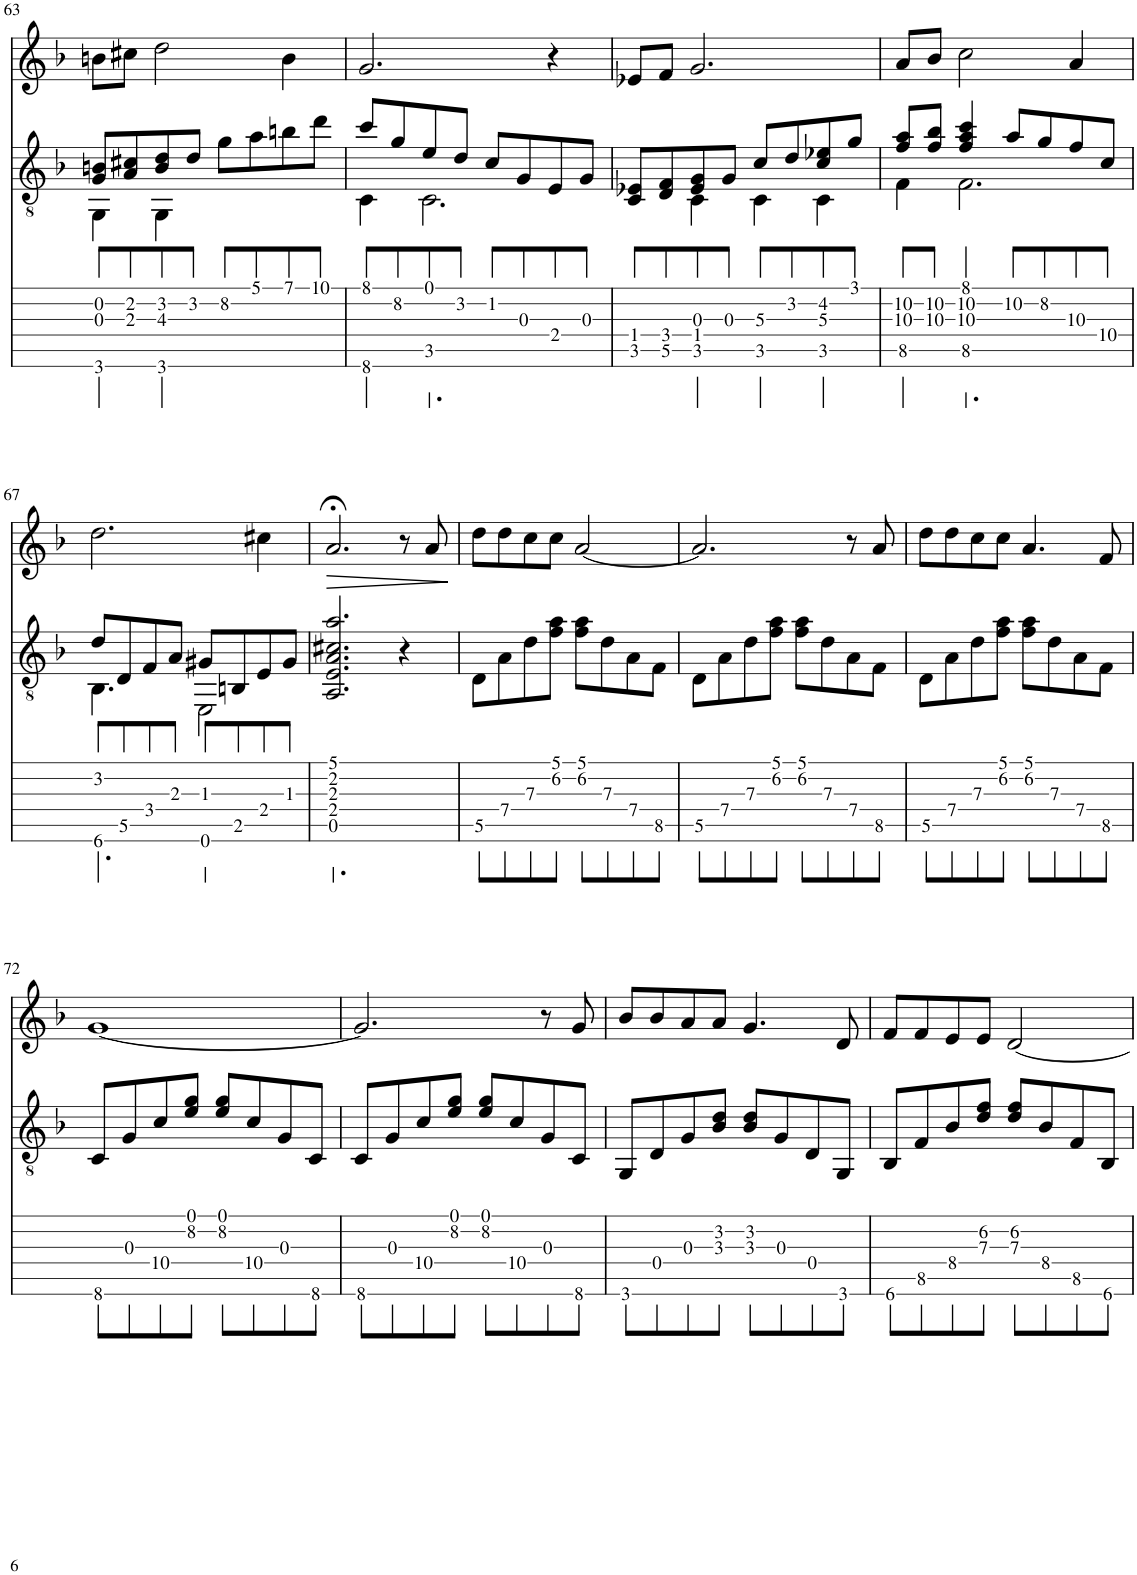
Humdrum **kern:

**kern	**kern	**kern	**dynam
*part3	*part2	*part1	*part1
*staff3	*staff2	*staff1	*staff1
*I"Guitar	*I"Guitar	*I"Flute	*
*	*	*I'Fl	*
!!LO:PB:g=z
*	*clefGv2	*clefG2	*
*k[b-]	*k[b-]	*k[b-]	*
*M4/4	*M4/4	*M4/4	*
=63	=63	=63	=63
*^	*^	*	*
8G/ 8Bn/L	4GG\	8G/ 8Bn/L	4GG\	8bn\L	.
8A/ 8c#X/	.	8A/ 8c#X/	.	8cc#X\J	.
8B/ 8d/	4GG\	8B/ 8d/	4GG\	2dd\	.
8d/J	.	8d/J	.	.	.
8g/L	2ryy	8g\L	2ryy	.	.
8a/	.	8a\	.	.	.
8bn/	.	8bn\	.	4b\	.
8dd/J	.	8dd\J	.	.	.
=64	=64	=64	=64	=64	=64
8cc/L	4C\	8cc/L	4C\	2.g/	.
8g/	.	8g/	.	.	.
8e/	2.C\	8e/	2.C\	.	.
8d/J	.	8d/J	.	.	.
8c/L	.	8c/L	.	.	.
8G/	.	8G/	.	.	.
8E/	.	8E/	.	4r	.
8G/J	.	8G/J	.	.	.
=65	=65	=65	=65	=65	=65
8C/ 8E-X/L	4ryy	8C/ 8E-X/L	4ryy	8e-X/L	.
8D/ 8F/	.	8D/ 8F/	.	8f/J	.
8E-/ 8G/	4C\	8E-/ 8G/	4C\	2.g/	.
8G/J	.	8G/J	.	.	.
8c/L	4C\	8c/L	4C\	.	.
8d/	.	8d/	.	.	.
8c/ 8e-X/	4C\	8c/ 8e-X/	4C\	.	.
8g/J	.	8g/J	.	.	.
=66	=66	=66	=66	=66	=66
8f/ 8a/L	4F\	8f/ 8a/L	4F\	8a/L	.
8f/ 8a/J	.	8f/ 8b-/J	.	8b-/J	.
4f/ 4a/ 4cc/	2.F\	4f/ 4a/ 4cc/	2.F\	2cc\	.
8a/L	.	8a/L	.	.	.
8g/	.	8g/	.	.	.
8f/	.	8f/	.	4a/	.
8c/J	.	8c/J	.	.	.
!!LO:LB:g=z
=67	=67	=67	=67	=67	=67
8d/L	4.BB-\	8d/L	4.BB-\	2.dd\	.
8D/	.	8D/	.	.	.
8F/	.	8F/	.	.	.
8A/J	8ryy	8A/J	8ryy	.	.
8G#X/L	2EE\	8G#X/L	2EE\	.	.
8BBn/	.	8BBn/	.	.	.
8E/	.	8E/	.	4cc#X\	.
8G#/J	.	8G#/J	.	.	.
*v	*v	*	*	*	*
*	*v	*v	*	*
=68	=68	=68	=68
!	!	!	!LO:HP:b
2.AA\ 2.E\ 2.A\ 2.c#X\ 2.a\	2.AA/ 2.E/ 2.A/ 2.c#X/ 2.a/	2.a;</	>
4r	4r	8r	.
.	.	8a/	.
.	.	.	]
=69	=69	=69	=69
8D\L	8D\L	8dd\L	.
8A\	8A\	8dd\	.
8d\	8d\	8cc\	.
8f\ 8a\J	8f\ 8a\J	8cc\J	.
8f\ 8a\L	8f\ 8a\L	[2a/	.
8d\	8d\	.	.
8A\	8A\	.	.
8F\J	8F\J	.	.
=70	=70	=70	=70
8D\L	8D\L	2.a/]	.
8A\	8A\	.	.
8d\	8d\	.	.
8f\ 8a\J	8f\ 8a\J	.	.
8f\ 8a\L	8f\ 8a\L	.	.
8d\	8d\	.	.
8A\	8A\	8r	.
8F\J	8F\J	8a/	.
=71	=71	=71	=71
8D\L	8D\L	8dd\L	.
8A\	8A\	8dd\	.
8d\	8d\	8cc\	.
8f\ 8a\J	8f\ 8a\J	8cc\J	.
8f\ 8a\L	8f\ 8a\L	4.a/	.
8d\	8d\	.	.
8A\	8A\	.	.
8F\J	8F\J	8f/	.
!!LO:LB:g=z
=72	=72	=72	=72
8C\L	8C/L	[1g	.
8G\	8G/	.	.
8c\	8c/	.	.
8g\ 8e\J	8e/ 8g/J	.	.
8g\ 8e\L	8e/ 8g/L	.	.
8c\	8c/	.	.
8G\	8G/	.	.
8C\J	8C/J	.	.
=73	=73	=73	=73
8C\L	8C/L	2.g/]	.
8G\	8G/	.	.
8c\	8c/	.	.
8g\ 8e\J	8e/ 8g/J	.	.
8g\ 8e\L	8e/ 8g/L	.	.
8c\	8c/	.	.
8G\	8G/	8r	.
8C\J	8C/J	8g/	.
=74	=74	=74	=74
8GG\L	8GG/L	8b-/L	.
8D\	8D/	8b-/	.
8G\	8G/	8a/	.
8B-\ 8d\J	8B-/ 8d/J	8a/J	.
8B-\ 8d\L	8B-/ 8d/L	4.g/	.
8G\	8G/	.	.
8D\	8D/	.	.
8GG\J	8GG/J	8d/	.
=75	=75	=75	=75
8BB-\L	8BB-/L	8f/L	.
8F\	8F/	8f/	.
8B-\	8B-/	8e/	.
8d\ 8f\J	8d/ 8f/J	8e/J	.
8d\ 8f\L	8d/ 8f/L	[2d/	.
8B-\	8B-/	.	.
8F\	8F/	.	.
8BB-\J	8BB-/J	.	.
=	=	=	=
*-	*-	*-	*-
